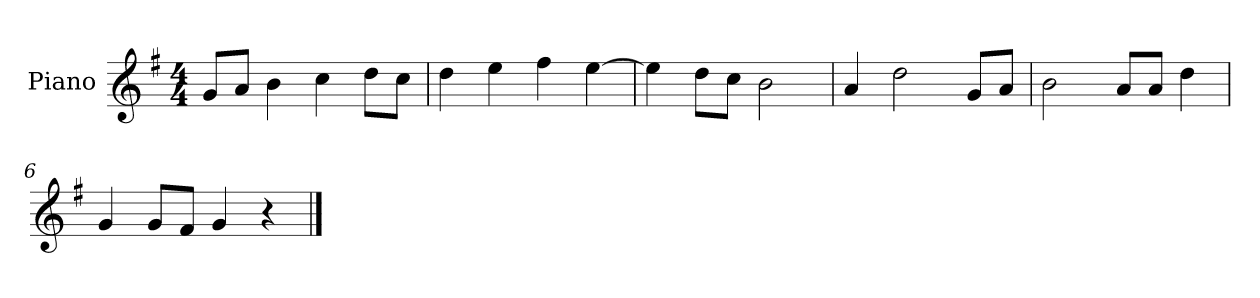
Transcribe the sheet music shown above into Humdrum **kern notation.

**kern
*part1
*staff1
*I"Piano
*I'P-no
*clefG2
*k[f#]
*M4/4
*MM90
=1
8g/L
8a/J
4b\
4cc\
8dd\L
8cc\J
=2
4dd\
4ee\
4ff#\
[4ee\
=3
4ee\]
8dd\L
8cc\J
2b\
=4
4a/
2dd\
8g/L
8a/J
=5
2b\
8a/L
8a/J
4dd\
=6
4g/
8g/L
8f#/J
4g/
4r
==
*-
